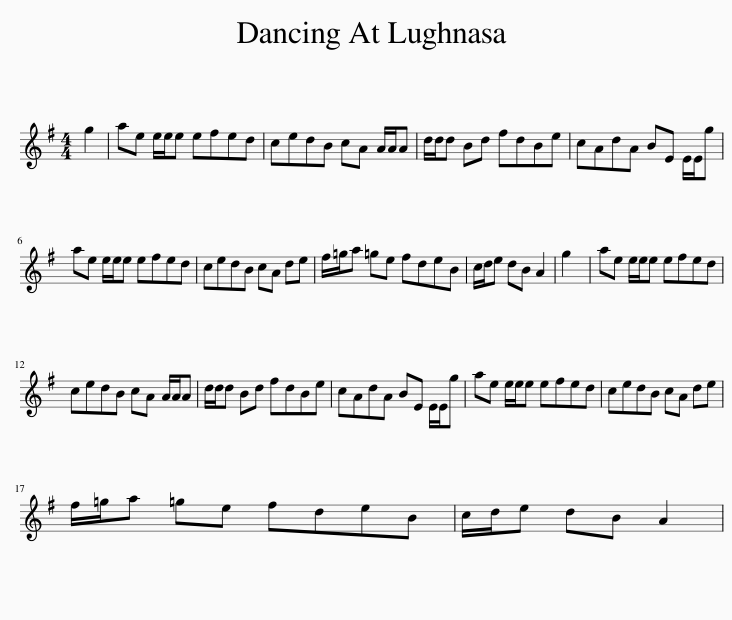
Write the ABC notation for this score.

X:1
L:1/8
M:4/4
I:linebreak $
K:G
V:1 treble
V:1
 g2 | ae e/e/e efed | cedB cA A/A/A | d/d/d Bd fdBe | cAdA BE E/E/g |$ %5
 ae e/e/e efed | cedB cA de | f/=g/a =ge fdeB | c/d/e dB A2 | g2 | %10
 ae e/e/e efed |$ cedB cA A/A/A | d/d/d Bd fdBe | cAdA BE E/E/g | ae e/e/e efed | %15
 cedB cA de |$ f/=g/a =ge fdeB | c/d/e dB A2 | %18
